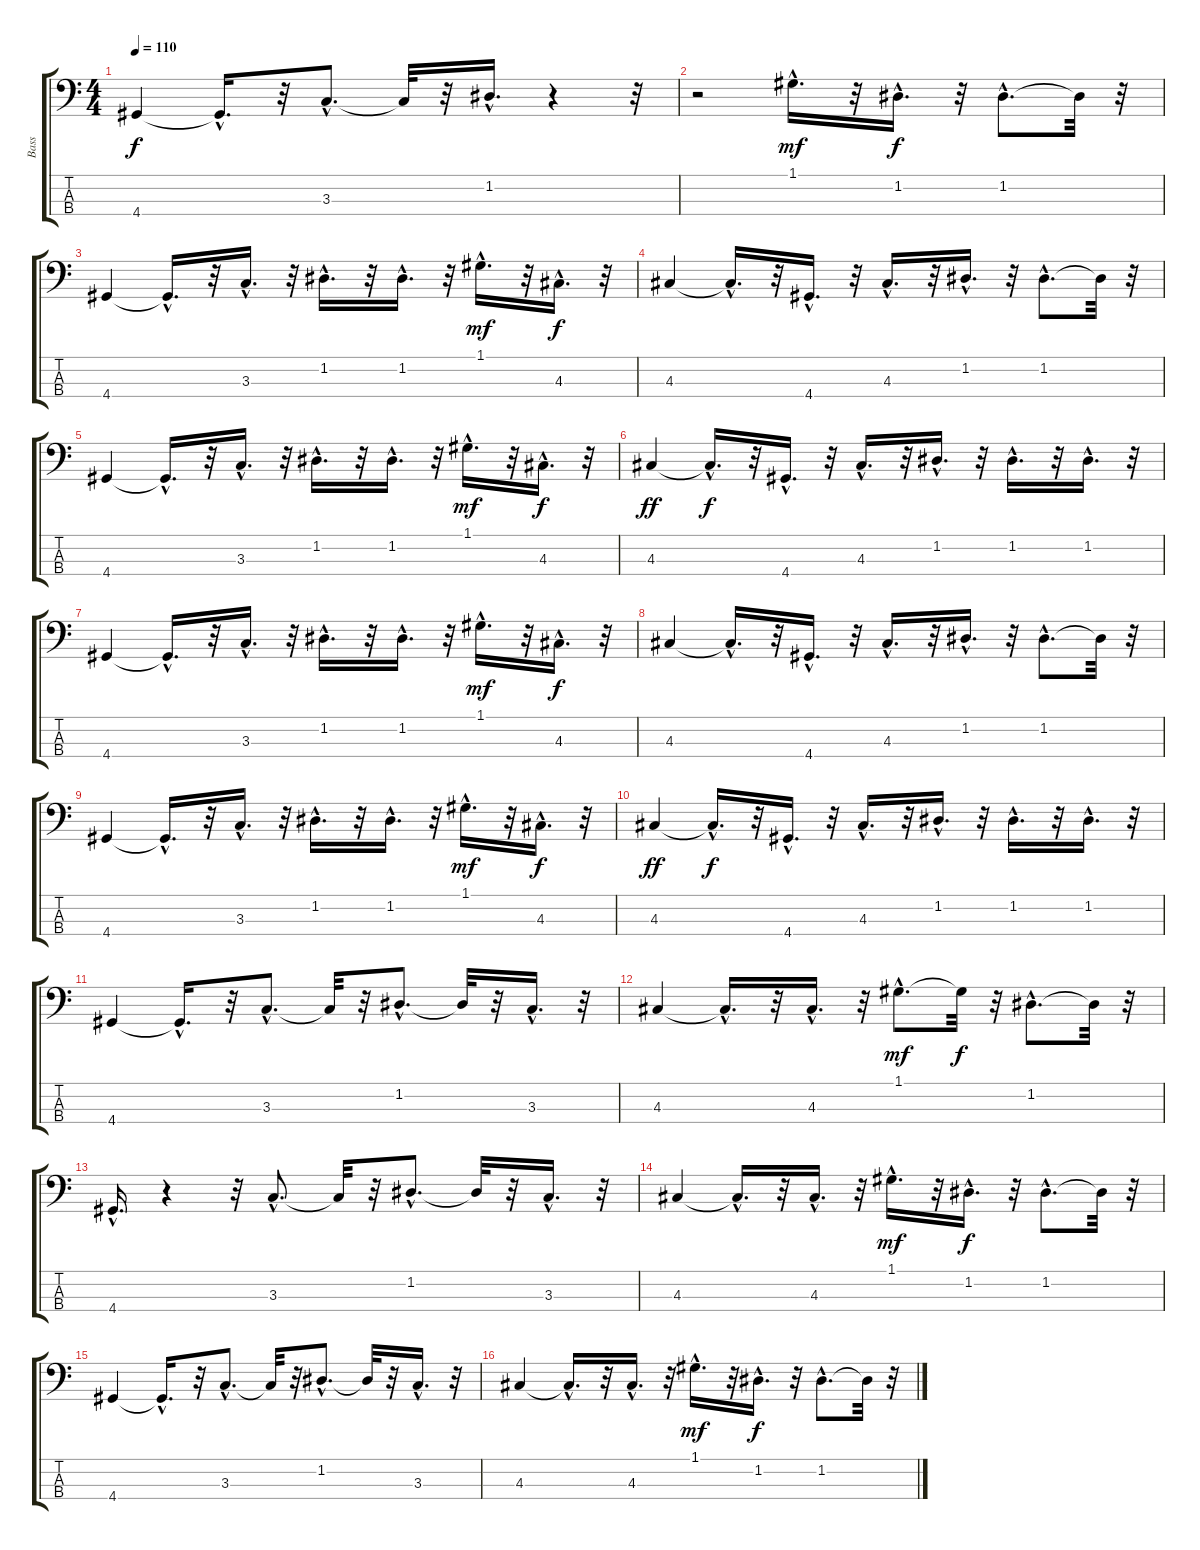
\track ("Bass" "Bass") {instrument electricbassfinger}
\staff {score tabs}
\tuning (G2 D2 A1 E1) {hide}
\ts (4 4)
\tempo 110
\clef f4
\ks c
4.4.4{dy f} 4.4{hac t}.16{d} r.32 3.3{hac}.8{d} 3.3{t}.32 r.32 1.2{hac}.16{d} r.4 r.32 |
r.2 1.1{hac}.16{d dy mf} r.32 1.2{hac}.16{d dy f} r.32 1.2{hac}.8{d} 1.2{t}.32 r.32 |
4.4.4 4.4{hac t}.16{d} r.32 3.3{hac}.16{d} r.32 1.2{hac}.16{d} r.32 1.2{hac}.16{d} r.32 1.1{hac}.16{d dy mf} r.32 4.3{hac}.16{d dy f} r.32 |
4.3.4 4.3{hac t}.16{d} r.32 4.4{hac}.16{d} r.32 4.3{hac}.16{d} r.32 1.2{hac}.16{d} r.32 1.2{hac}.8{d} 1.2{t}.32 r.32 |
4.4.4 4.4{hac t}.16{d} r.32 3.3{hac}.16{d} r.32 1.2{hac}.16{d} r.32 1.2{hac}.16{d} r.32 1.1{hac}.16{d dy mf} r.32 4.3{hac}.16{d dy f} r.32 |
4.3.4{dy ff} 4.3{hac t}.16{d dy f} r.32 4.4{hac}.16{d} r.32 4.3{hac}.16{d} r.32 1.2{hac}.16{d} r.32 1.2{hac}.16{d} r.32 1.2{hac}.16{d} r.32 |
4.4.4 4.4{hac t}.16{d} r.32 3.3{hac}.16{d} r.32 1.2{hac}.16{d} r.32 1.2{hac}.16{d} r.32 1.1{hac}.16{d dy mf} r.32 4.3{hac}.16{d dy f} r.32 |
4.3.4 4.3{hac t}.16{d} r.32 4.4{hac}.16{d} r.32 4.3{hac}.16{d} r.32 1.2{hac}.16{d} r.32 1.2{hac}.8{d} 1.2{t}.32 r.32 |
4.4.4 4.4{hac t}.16{d} r.32 3.3{hac}.16{d} r.32 1.2{hac}.16{d} r.32 1.2{hac}.16{d} r.32 1.1{hac}.16{d dy mf} r.32 4.3{hac}.16{d dy f} r.32 |
4.3.4{dy ff} 4.3{hac t}.16{d dy f} r.32 4.4{hac}.16{d} r.32 4.3{hac}.16{d} r.32 1.2{hac}.16{d} r.32 1.2{hac}.16{d} r.32 1.2{hac}.16{d} r.32 |
4.4.4 4.4{hac t}.16{d} r.32 3.3{hac}.8{d} 3.3{t}.32 r.32 1.2{hac}.8{d} 1.2{t}.32 r.32 3.3{hac}.16{d} r.32 |
4.3.4 4.3{hac t}.16{d} r.32 4.3{hac}.16{d} r.32 1.1{hac}.8{d dy mf} 1.1{t}.32{dy f} r.32 1.2{hac}.8{d} 1.2{t}.32 r.32 |
4.4{hac}.16{d} r.4 r.32 3.3{hac}.8{d} 3.3{t}.32 r.32 1.2{hac}.8{d} 1.2{t}.32 r.32 3.3{hac}.16{d} r.32 |
4.3.4 4.3{hac t}.16{d} r.32 4.3{hac}.16{d} r.32 1.1{hac}.16{d dy mf} r.32 1.2{hac}.16{d dy f} r.32 1.2{hac}.8{d} 1.2{t}.32 r.32 |
4.4.4 4.4{hac t}.16{d} r.32 3.3{hac}.8{d} 3.3{t}.32 r.32 1.2{hac}.8{d} 1.2{t}.32 r.32 3.3{hac}.16{d} r.32 |
4.3.4 4.3{hac t}.16{d} r.32 4.3{hac}.16{d} r.32 1.1{hac}.16{d dy mf} r.32 1.2{hac}.16{d dy f} r.32 1.2{hac}.8{d} 1.2{t}.32 r.32
